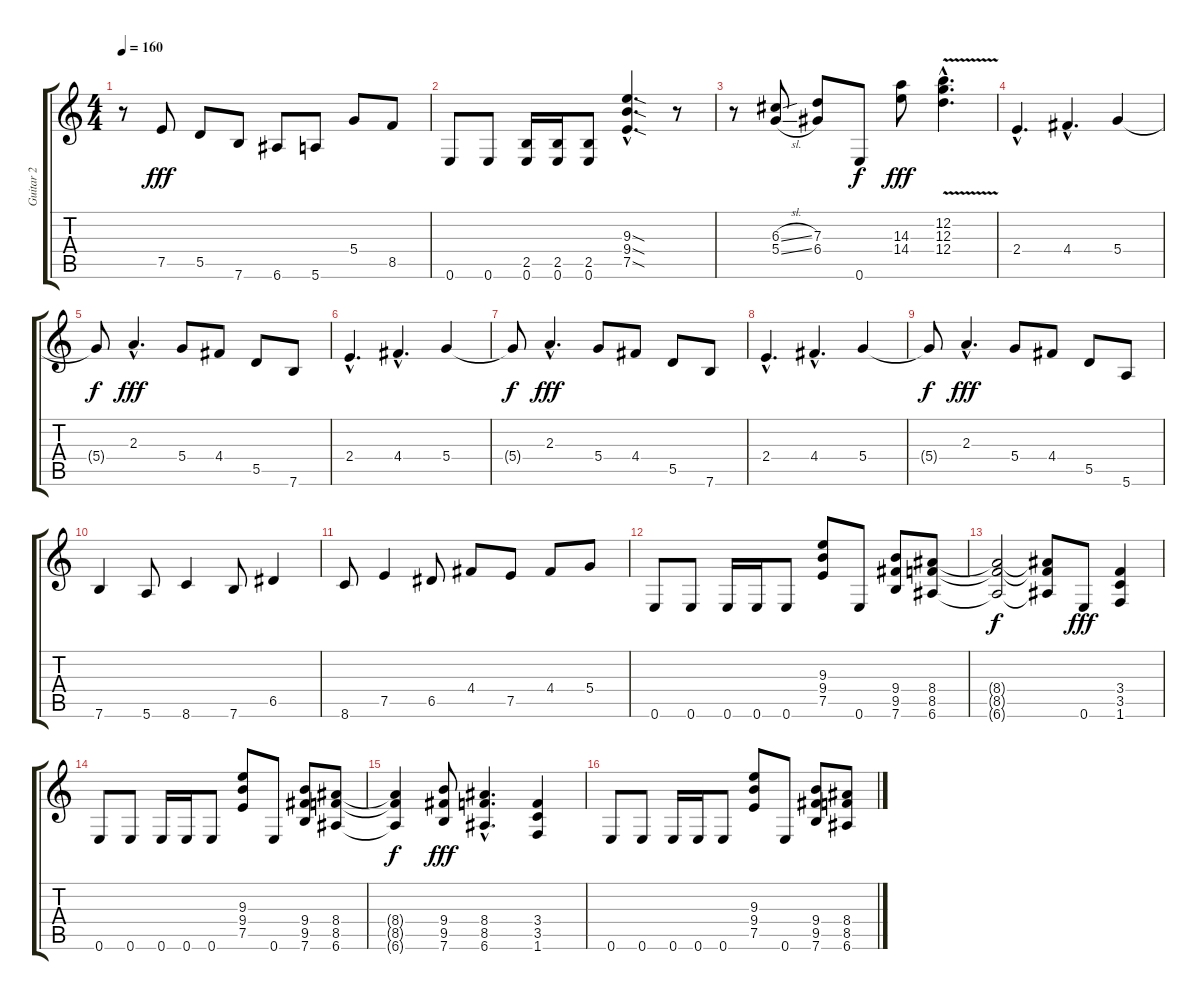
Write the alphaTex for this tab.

\track ("Guitar 2            " "Guitar 2  ") {instrument distortionguitar}
\staff {score tabs}
\tuning (E4 B3 G3 D3 A2 E2) {hide}
\ts (4 4)
\tempo 160
\clef g2
\ks c
r.8{dy fff} 7.5.8 5.5.8 7.6.8 6.6.8 5.6.8 5.4.8 8.5.8 |
0.6.8 0.6.8 (2.5 0.6).16 (2.5 0.6).16 (2.5 0.6).8 (9.3{sod hac} 9.4{sod hac} 7.5{sod hac}).4{d} r.8 |
r.8 (6.3{sl} 5.4{sl}).8 (7.3 6.4).8 0.6.8{dy f} (14.3 14.4).8{dy fff} (12.2{v hac} 12.3{v hac} 12.4{v hac}).4{d} |
2.4{hac}.4{d volume 9} 4.4{hac}.4{d} 5.4.4 |
5.4{t}.8{dy f} 2.3{hac}.4{d dy fff} 5.4.8 4.4.8 5.5.8 7.6.8 |
2.4{hac}.4{d} 4.4{hac}.4{d} 5.4.4 |
5.4{t}.8{dy f} 2.3{hac}.4{d dy fff} 5.4.8 4.4.8 5.5.8 7.6.8 |
2.4{hac}.4{d} 4.4{hac}.4{d} 5.4.4 |
5.4{t}.8{dy f} 2.3{hac}.4{d dy fff} 5.4.8 4.4.8 5.5.8 5.6.8 |
7.6.4{volume 14 instrument distortionguitar} 5.6.8 8.6.4 7.6.8 6.5.4 |
8.6.8 7.5.4 6.5.8 4.4.8 7.5.8 4.4.8 5.4.8 |
0.6.8 0.6.8 0.6.16 0.6.16 0.6.8 (9.3 9.4 7.5).8 0.6.8 (9.4 9.5 7.6).8 (8.4 8.5 6.6).8 |
(8.4{t} 8.5{t} 6.6{t}).2{dy f} (8.4{t} 8.5{t} 6.6{t}).8 0.6.8{dy fff} (3.4 3.5 1.6).4 |
0.6.8 0.6.8 0.6.16 0.6.16 0.6.8 (9.3 9.4 7.5).8 0.6.8 (9.4 9.5 7.6).8 (8.4 8.5 6.6).8 |
(8.4{t} 8.5{t} 6.6{t}).4{dy f} (9.4 9.5 7.6).8{dy fff} (8.4{hac} 8.5{hac} 6.6{hac}).4{d} (3.4 3.5 1.6).4 |
0.6.8 0.6.8 0.6.16 0.6.16 0.6.8 (9.3 9.4 7.5).8 0.6.8 (9.4 9.5 7.6).8 (8.4 8.5 6.6).8
